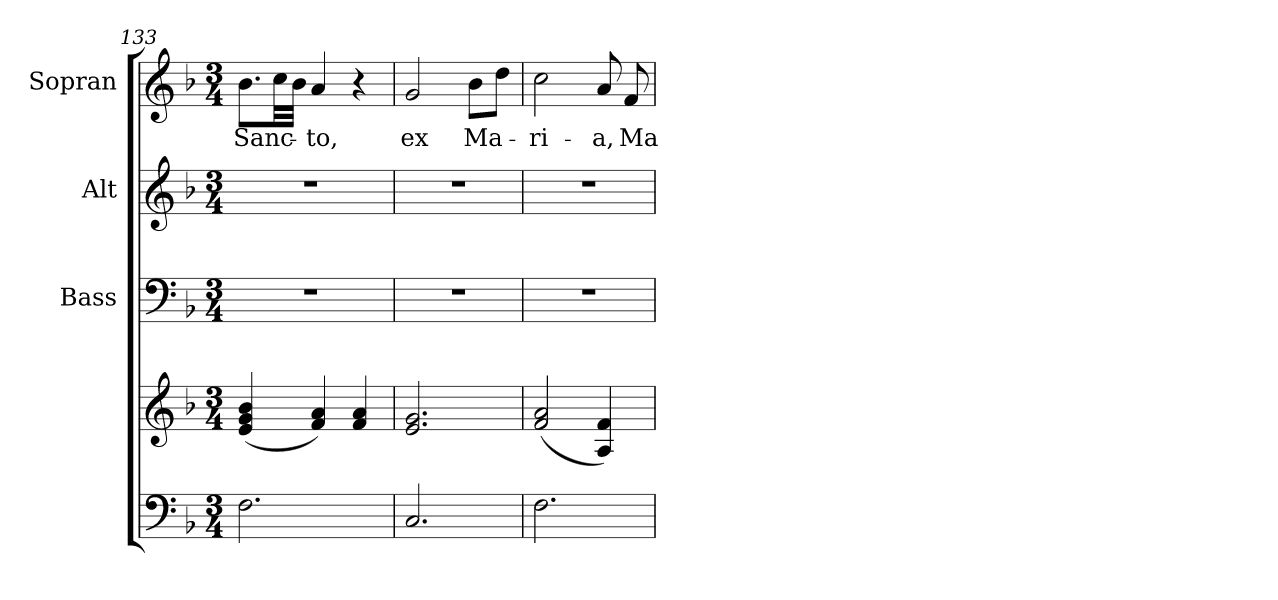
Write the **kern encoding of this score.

**kern	**kern	**kern	**kern	**kern	**text
*part4	*part4	*part3	*part2	*part1	*part1
*staff5	*staff4	*staff3	*staff2	*staff1	*staff1
*	*	*I"Bass	*I"Alt	*I"Sopran	*
*	*	*I'B.	*I'A.	*I'S.	*
*clefF4	*clefG2	*clefF4	*clefG2	*clefG2	*
*k[b-]	*k[b-]	*k[b-]	*k[b-]	*k[b-]	*
*F:	*F:	*F:	*F:	*F:	*
*M3/4	*M3/4	*M3/4	*M3/4	*M3/4	*
=133	=133	=133	=133	=133	=133
!	!	!	!	!	!LO:LY:b
2.F\	(<4e/ 4g/ 4b-/	2.r	2.r	8.b-\L	Sanc-
.	.	.	.	32cc\LL	.
.	.	.	.	32b-\JJJ	.
!	!	!	!	!	!LO:LY:b
.	4f/ 4a/)	.	.	4a/	-to,
.	4f/ 4a/	.	.	4r	.
=134	=134	=134	=134	=134	=134
!	!	!	!	!	!LO:LY:b
2.C/	2.e/ 2.g/	2.r	2.r	2g/	ex
!	!	!	!	!	!LO:LY:b
.	.	.	.	8b-\L	Ma-
.	.	.	.	8dd\J	.
=135	=135	=135	=135	=135	=135
!	!	!	!	!	!LO:LY:b
2.F\	(2f/ 2a/	2.r	2.r	2cc\	-ri-
!	!	!	!	!	!LO:LY:b
.	4A/ 4f/)	.	.	8a/	-a,
!	!	!	!	!	!LO:LY:b
.	.	.	.	8f/	Ma-
=	=	=	=	=	=
*-	*-	*-	*-	*-	*-
